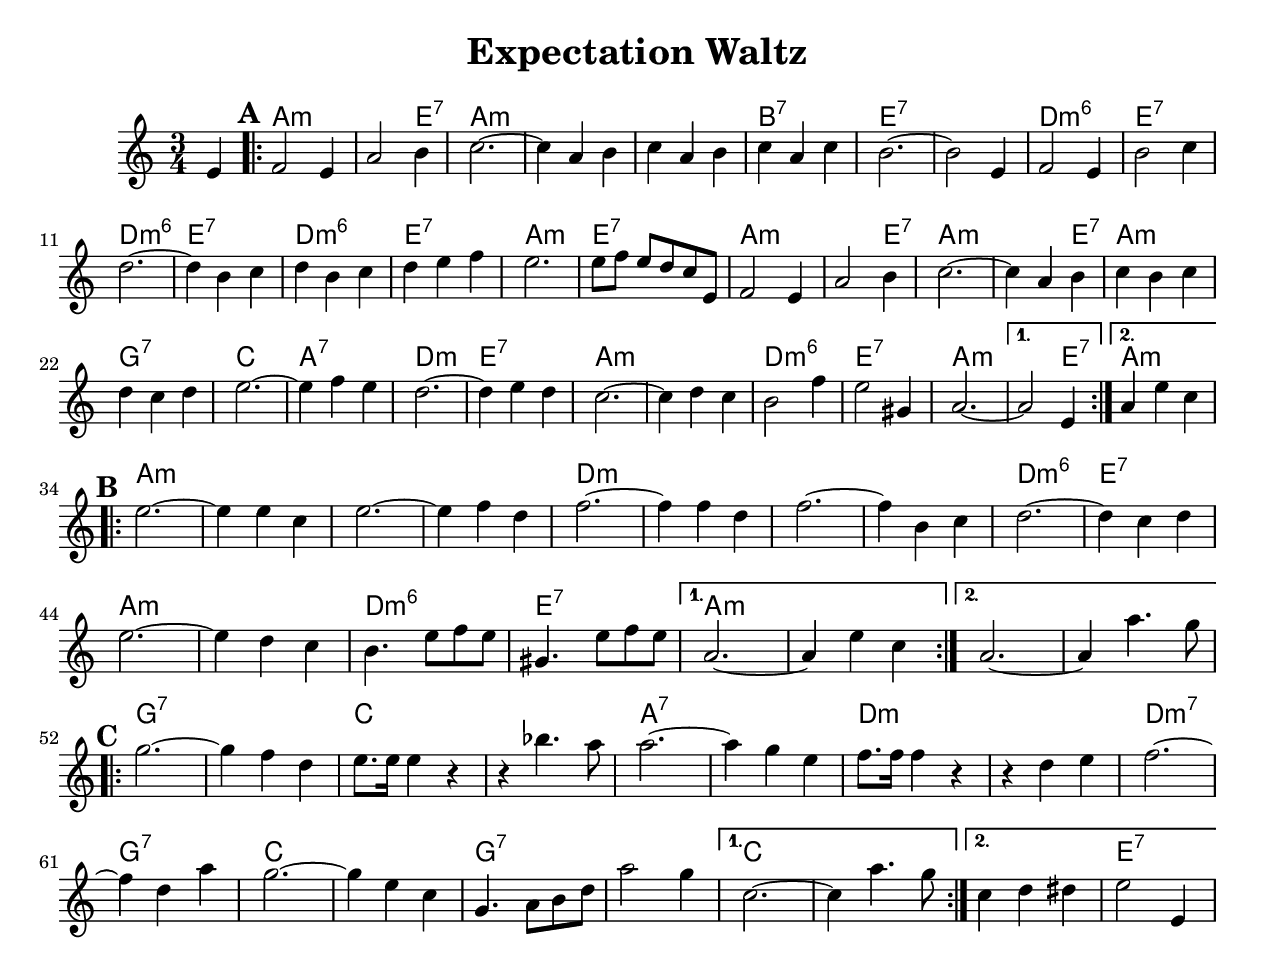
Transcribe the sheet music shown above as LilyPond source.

\version "2.18.0"
\include "english.ly"
\paper{
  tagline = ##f
  print-all-headers = ##t
  #(set-paper-size "letter")
}

date = #(strftime "%d-%m-%Y" (localtime (current-time)))

%\markup{ \italic{ " Updated " \date  }  }

%\markup{ Got something to say? }

%#################################### Melody ########################
melody = \relative c' {
  \clef treble
  \key a \minor
  \time 3/4
  \set Score.markFormatter = #format-mark-box-alphabet

  \partial 4*1 e4  %lead in notes

  \repeat volta 2{
    \mark \default
    f2 e4
    a2 b4
    c2.~
    c4 a b

    c4 a b
    c4 a c
    b2. ~ % (f4) %check if f  is correct
    b2 e,4|

    f2 e4
    b'2 c4
    d2. ~
    d4 b c|  %12

    d4 b c
    d4 e f
    e2.
    e8 [f] e d c e,

    f2 e4
    a2 b4
    c2.~
    c4 a b

    c4 b c
    d4 c d
    e2.~
    e4 f e

    d2.~ d4 e d
    c2.~c4 d c
    b2 f'4
    e2 gs,4

    a2.~
  }
  \alternative { { a2 e4}{a4 e' c } }
  \break
  \repeat volta 2{
    \mark \default
    e2.~
    e4 e c
    e2.~
    e4 f d

    f2.~   %38
    f4 f d
    f2.~
    f4 b, c|

    d2.~
    d4 c d
    e2.~
    e4 d c

    b4. e8 f e
    gs,4. e'8 f e

  }
  \alternative {
    {
      a,2.~
      a4 e' c
    }
    {
      a2.~
      a4 a'4. g8
    }
  }
  \break
  \repeat volta 2{
    \mark \default
    g2.~
    g4 f d
    e8. e16 e4 r|
    r4 bf'4. a8

    a2.~
    a4 g e
    f8. f16 f4 r|
    r4 d e

    f2.~
    f4 d   a'
    g2.~
    g4 e c

    g4. a8 b d
    a'2 g4
  }
  \alternative {
    {
      c,2.~
      c4 a'4. g8
    }
    {
      c,4 d ds
      e2 e,4
    }
  }
}
%################################# Lyrics #####################
%\addlyrics{  }
%################################# Chords #######################
harmonies =\chordmode {
  s4
  a4*5:m

  e4:7
  a4*9:m
  b4*3:7
  e4*6:7
  d4*3:m6
  e4*3:7
  d4*3:m6
  e4*3:7
  d4*3:m6
  e4*3:7
  a4*3:m

  e4*3:7
  a4*5:m
  e4:7
  a4*5:m

  e4:7
  a4*3:m
  g4*3:7
  c4*3 % r2

  a4*3:7
  d4*3:m
  e4*3:7
  a4*6:m

  d4*3:m6
  e4*3:7
  a4*5:m

  e4:7
  a4*3:m
  %B
  a4*12:m

  d4*12:m
  d4*3:m6
  e4*3:7
  a4*6:m

  d4*3:m6
  e4*3:7
  a4*12:m

  %c
  g4*6:7

  c4*6

  a4*6:7

  d4*6:m

  d4*3:m7
  g4*3:7
  c4*6
  %f2

  g4*6:7

  c4*9

  e4*3:7


}

\score {
  <<
    \new ChordNames {
      \set chordChanges = ##t
      \harmonies
    }
    \new Staff
    \melody
  >>
  \header{
    title= "Expectation Waltz"
    subtitle=""
    composer= ""
    instrument =""
    arranger= ""
  }
  \layout{indent = 1.0\cm}
  \midi {
    \tempo 4 = 120

    % \midi { }
  }
}
%{
  % more verses:
  \markup{}
  \markup {
  \fill-line {
  \hspace #0.1 % distance from left margin
  \column {
  \line { "1."
  \column {
  ""
  }
  }
  \hspace #0.2 % vertical distance between verses
  \line { "2."
  \column {
  ""
  }
  }
  }
  \hspace #0.1  % horiz. distance between columns
  \column {
  \line { "3."
  \column {
  ""
  }
  }
  \hspace #0.2 % distance between verses
  \line { "4."
  \column {
  ""
  }
  }
  }
  \hspace #0.1 % distance to right margin
  }
  }

%}


%{
convert-ly (GNU LilyPond) 2.16.2  convert-ly: Processing `'...
Applying conversion: 2.15.7, 2.15.9, 2.15.10, 2.15.16, 2.15.17,
2.15.18, 2.15.19, 2.15.20, 2.15.25, 2.15.32, 2.15.39, 2.15.40,
2.15.42, 2.15.43, 2.16.0
%}
